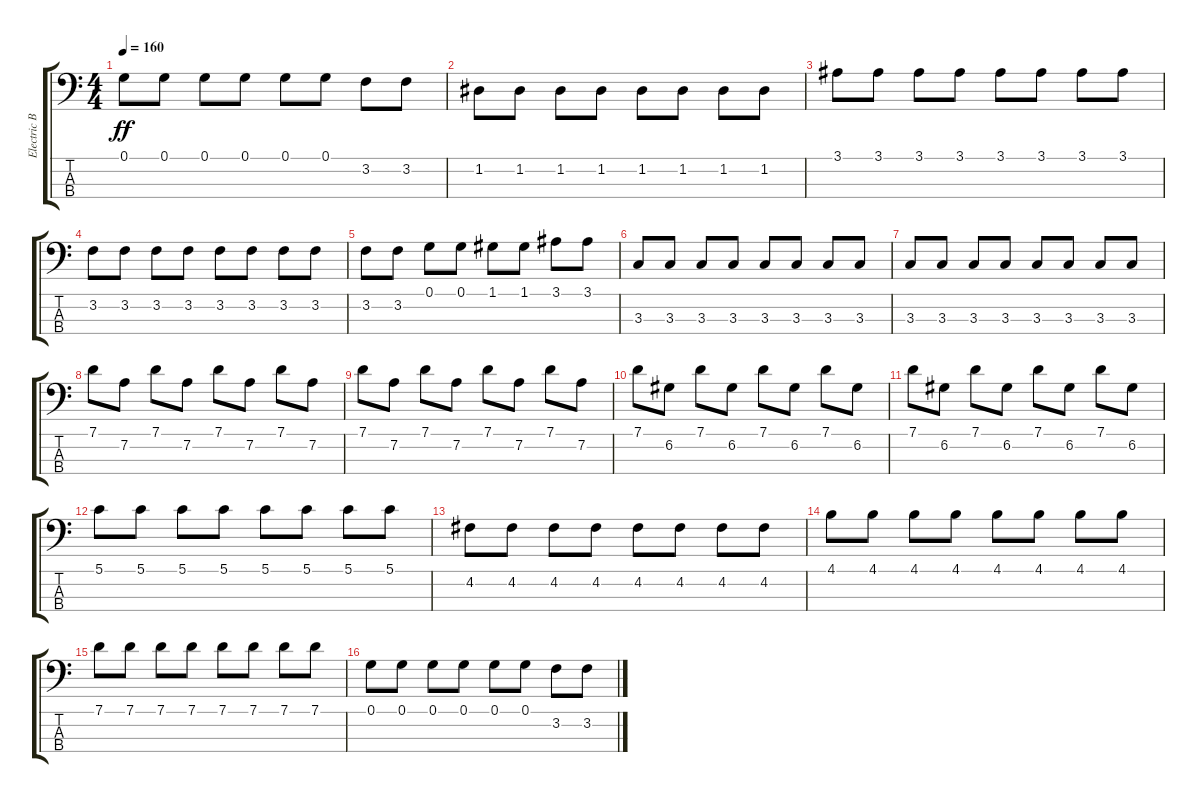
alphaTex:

\track ("Electric Bass" "Electric B") {instrument electricbassfinger}
\staff {score tabs}
\tuning (G2 D2 A1 E1) {hide}
\ts (4 4)
\section ("" "")
\tempo 160
\clef f4
\ks c
0.1.8{dy ff instrument electricbassfinger} 0.1.8 0.1.8 0.1.8 0.1.8 0.1.8 3.2.8 3.2.8 |
1.2.8 1.2.8 1.2.8 1.2.8 1.2.8 1.2.8 1.2.8 1.2.8 |
3.1.8 3.1.8 3.1.8 3.1.8 3.1.8 3.1.8 3.1.8 3.1.8 |
3.2.8 3.2.8 3.2.8 3.2.8 3.2.8 3.2.8 3.2.8 3.2.8 |
3.2.8 3.2.8 0.1.8 0.1.8 1.1.8 1.1.8 3.1.8 3.1.8 |
3.3.8 3.3.8 3.3.8 3.3.8 3.3.8 3.3.8 3.3.8 3.3.8 |
3.3.8 3.3.8 3.3.8 3.3.8 3.3.8 3.3.8 3.3.8 3.3.8 |
7.1.8 7.2.8 7.1.8 7.2.8 7.1.8 7.2.8 7.1.8 7.2.8 |
7.1.8 7.2.8 7.1.8 7.2.8 7.1.8 7.2.8 7.1.8 7.2.8 |
7.1.8 6.2.8 7.1.8 6.2.8 7.1.8 6.2.8 7.1.8 6.2.8 |
7.1.8 6.2.8 7.1.8 6.2.8 7.1.8 6.2.8 7.1.8 6.2.8 |
5.1.8 5.1.8 5.1.8 5.1.8 5.1.8 5.1.8 5.1.8 5.1.8 |
4.2.8 4.2.8 4.2.8 4.2.8 4.2.8 4.2.8 4.2.8 4.2.8 |
4.1.8 4.1.8 4.1.8 4.1.8 4.1.8 4.1.8 4.1.8 4.1.8 |
7.1.8 7.1.8 7.1.8 7.1.8 7.1.8 7.1.8 7.1.8 7.1.8 |
0.1.8 0.1.8 0.1.8 0.1.8 0.1.8 0.1.8 3.2.8 3.2.8
